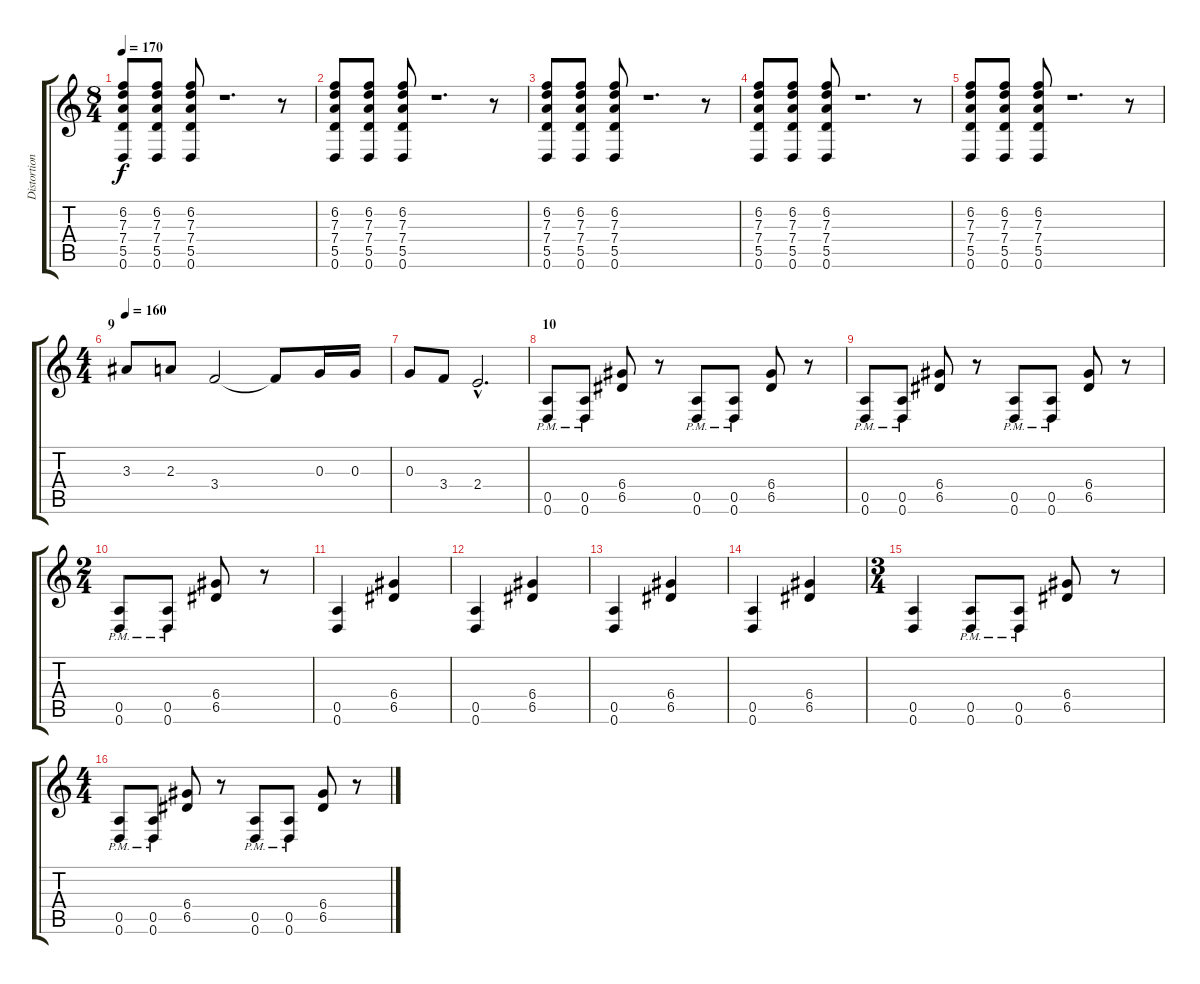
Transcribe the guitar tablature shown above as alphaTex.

\track ("Distortion Guitar 1" "Distortion") {instrument distortionguitar}
\staff {score tabs}
\tuning (E4 B3 G3 D3 A2 D2) {hide}
\ts (8 4)
\tempo 170
\clef g2
\ks c
(6.2 7.3 7.4 5.5 0.6).8{dy f} (6.2 7.3 7.4 5.5 0.6).8 (6.2 7.3 7.4 5.5 0.6).8 r.1{d} r.8 |
(6.2 7.3 7.4 5.5 0.6).8 (6.2 7.3 7.4 5.5 0.6).8 (6.2 7.3 7.4 5.5 0.6).8 r.1{d} r.8 |
(6.2 7.3 7.4 5.5 0.6).8 (6.2 7.3 7.4 5.5 0.6).8 (6.2 7.3 7.4 5.5 0.6).8 r.1{d} r.8 |
(6.2 7.3 7.4 5.5 0.6).8 (6.2 7.3 7.4 5.5 0.6).8 (6.2 7.3 7.4 5.5 0.6).8 r.1{d} r.8 |
(6.2 7.3 7.4 5.5 0.6).8 (6.2 7.3 7.4 5.5 0.6).8 (6.2 7.3 7.4 5.5 0.6).8 r.1{d} r.8 |
\ts (4 4)
\section ("" "9")
\tempo 160
3.3.8 2.3.8 3.4.2 3.4{t}.8 0.3.16 0.3.16 |
0.3.8 3.4.8 2.4{hac}.2{d} |
\section ("" "10")
(0.5{pm} 0.6{pm}).8 (0.5{pm} 0.6{pm}).8 (6.4 6.5).8 r.8 (0.5{pm} 0.6{pm}).8 (0.5{pm} 0.6{pm}).8 (6.4 6.5).8 r.8 |
(0.5{pm} 0.6{pm}).8 (0.5{pm} 0.6{pm}).8 (6.4 6.5).8 r.8 (0.5{pm} 0.6{pm}).8 (0.5{pm} 0.6{pm}).8 (6.4 6.5).8 r.8 |
\ts (2 4)
(0.5{pm} 0.6{pm}).8 (0.5{pm} 0.6{pm}).8 (6.4 6.5).8 r.8 |
(0.5 0.6).4 (6.4 6.5).4 |
(0.5 0.6).4 (6.4 6.5).4 |
(0.5 0.6).4 (6.4 6.5).4 |
(0.5 0.6).4 (6.4 6.5).4 |
\ts (3 4)
(0.5 0.6).4 (0.5{pm} 0.6{pm}).8 (0.5{pm} 0.6{pm}).8 (6.4 6.5).8 r.8 |
\ts (4 4)
(0.5{pm} 0.6{pm}).8 (0.5{pm} 0.6{pm}).8 (6.4 6.5).8 r.8 (0.5{pm} 0.6{pm}).8 (0.5{pm} 0.6{pm}).8 (6.4 6.5).8 r.8
